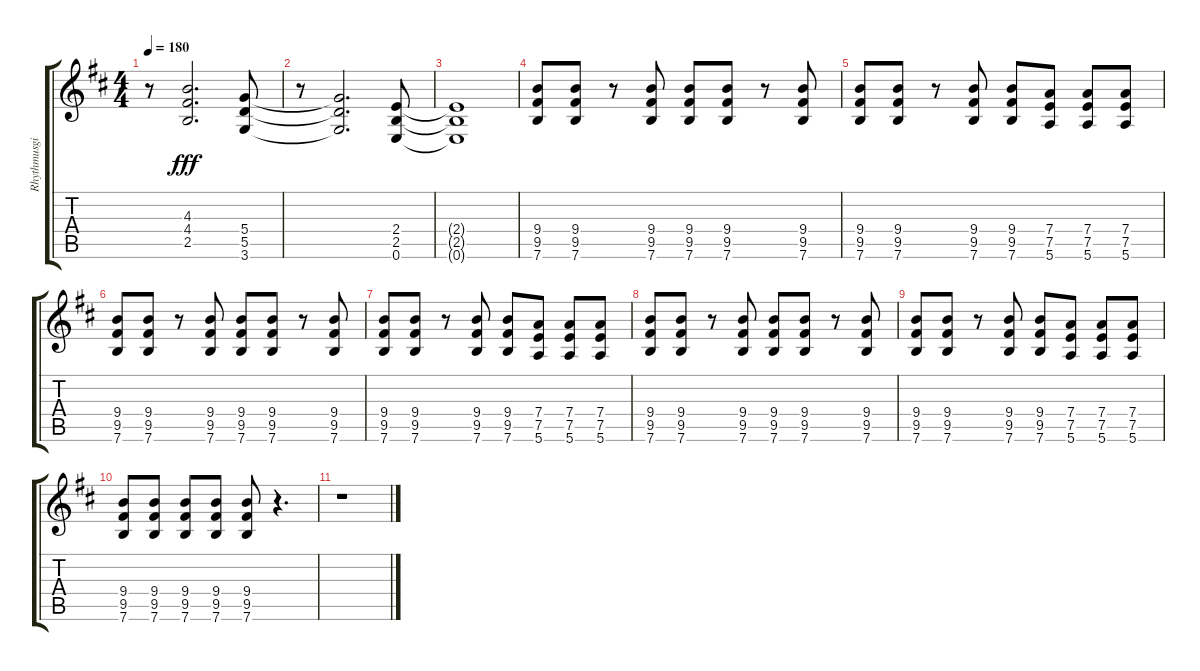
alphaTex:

\track ("Rhythmusgit.1" "Rhythmusgi") {instrument distortionguitar}
\staff {score tabs}
\tuning (E4 B3 G3 D3 A2 E2) {hide}
\ts (4 4)
\tempo 180
\clef g2
\ks d
r.8{dy fff} (4.3 4.4 2.5).2{d} (5.4 5.5 3.6).8 |
r.8 (5.4{t} 5.5{t} 3.6{t}).2{d} (2.4 2.5 0.6).8 |
(2.4{t} 2.5{t} 0.6{t}).1 |
(9.4 9.5 7.6).8 (9.4 9.5 7.6).8 r.8 (9.4 9.5 7.6).8 (9.4 9.5 7.6).8 (9.4 9.5 7.6).8 r.8 (9.4 9.5 7.6).8 |
(9.4 9.5 7.6).8 (9.4 9.5 7.6).8 r.8 (9.4 9.5 7.6).8 (9.4 9.5 7.6).8 (7.4 7.5 5.6).8 (7.4 7.5 5.6).8 (7.4 7.5 5.6).8 |
(9.4 9.5 7.6).8 (9.4 9.5 7.6).8 r.8 (9.4 9.5 7.6).8 (9.4 9.5 7.6).8 (9.4 9.5 7.6).8 r.8 (9.4 9.5 7.6).8 |
(9.4 9.5 7.6).8 (9.4 9.5 7.6).8 r.8 (9.4 9.5 7.6).8 (9.4 9.5 7.6).8 (7.4 7.5 5.6).8 (7.4 7.5 5.6).8 (7.4 7.5 5.6).8 |
(9.4 9.5 7.6).8 (9.4 9.5 7.6).8 r.8 (9.4 9.5 7.6).8 (9.4 9.5 7.6).8 (9.4 9.5 7.6).8 r.8 (9.4 9.5 7.6).8 |
(9.4 9.5 7.6).8 (9.4 9.5 7.6).8 r.8 (9.4 9.5 7.6).8 (9.4 9.5 7.6).8 (7.4 7.5 5.6).8 (7.4 7.5 5.6).8 (7.4 7.5 5.6).8 |
(9.4 9.5 7.6).8 (9.4 9.5 7.6).8 (9.4 9.5 7.6).8 (9.4 9.5 7.6).8 (9.4 9.5 7.6).8 r.4{d} |
r.1
